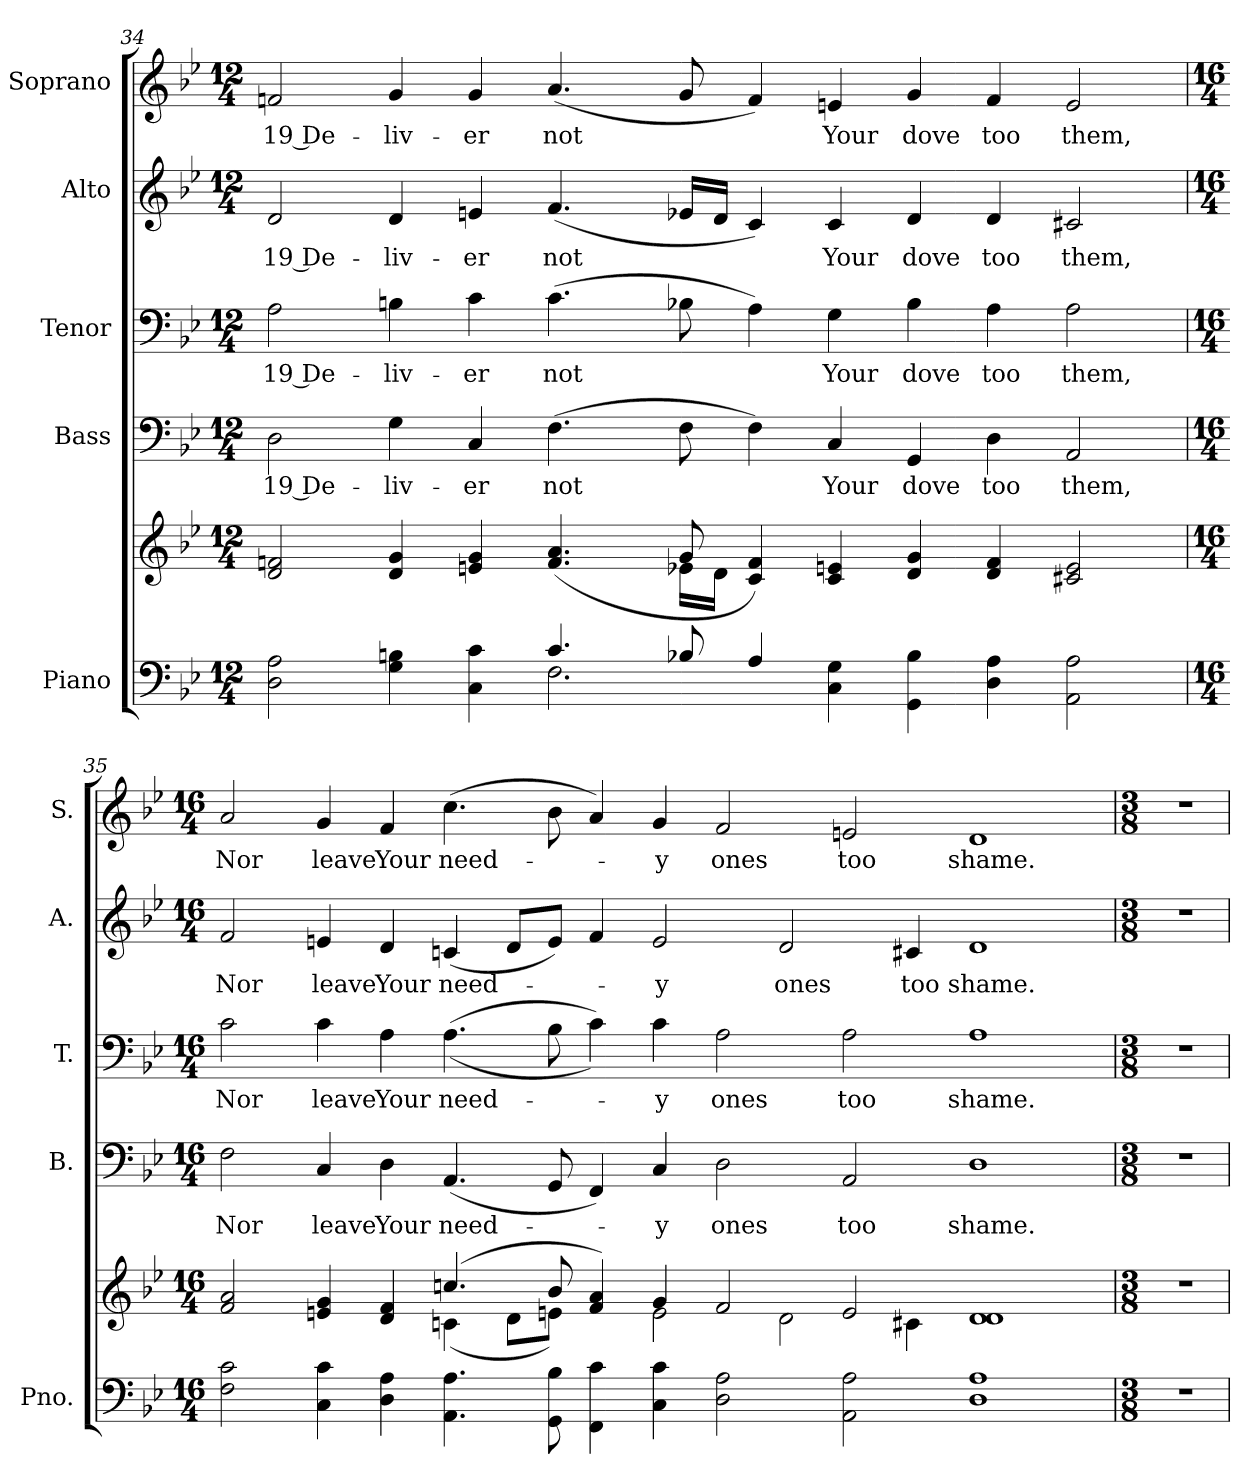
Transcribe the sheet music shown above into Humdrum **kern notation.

**kern	**kern	**kern	**text	**kern	**text	**kern	**text	**kern	**text
*part5	*part5	*part4	*part4	*part3	*part3	*part2	*part2	*part1	*part1
*staff6	*staff5	*staff4	*staff4	*staff3	*staff3	*staff2	*staff2	*staff1	*staff1
*I"Piano	*	*I"Bass	*	*I"Tenor	*	*I"Alto	*	*I"Soprano	*
*I'Pno.	*	*I'B.	*	*I'T.	*	*I'A.	*	*I'S.	*
!!LO:PB:g=z
*clefF4	*clefG2	*clefF4	*	*clefF4	*	*clefG2	*	*clefG2	*
*k[b-e-]	*k[b-e-]	*k[b-e-]	*	*k[b-e-]	*	*k[b-e-]	*	*k[b-e-]	*
*B-:	*B-:	*B-:	*	*B-:	*	*B-:	*	*B-:	*
*M12/4	*M12/4	*M12/4	*	*M12/4	*	*M12/4	*	*M12/4	*
=34	=34	=34	=34	=34	=34	=34	=34	=34	=34
*^	*^	*	*	*	*	*	*	*	*
!	!	!	!	!	!LO:LY:b:color=#000000	!	!	!	!	!	!
!	!	!	!	!	!	!	!LO:LY:b:color=#000000	!	!	!	!
!	!	!	!	!	!	!	!	!	!LO:LY:b:color=#000000	!	!
!	!	!	!	!	!	!	!	!	!	!	!LO:LY:b:color=#000000
2Di\ 2Ai	1ryy	2di/ 2fni	1ryy	2Di\	19 De-	2Ai\	19 De-	2di/	19 De-	2fni/	19 De-
!	!	!	!	!	!LO:LY:b:color=#000000	!	!	!	!	!	!
!	!	!	!	!	!	!	!LO:LY:b:color=#000000	!	!	!	!
!	!	!	!	!	!	!	!	!	!LO:LY:b:color=#000000	!	!
!	!	!	!	!	!	!	!	!	!	!	!LO:LY:b:color=#000000
4Gi\ 4Bni	.	4di/ 4gi	.	4Gi\	-liv-	4Bni\	-liv-	4di/	-liv-	4gi/	-liv-
!	!	!	!	!	!LO:LY:b:color=#000000	!	!	!	!	!	!
!	!	!	!	!	!	!	!LO:LY:b:color=#000000	!	!	!	!
!	!	!	!	!	!	!	!	!	!LO:LY:b:color=#000000	!	!
!	!	!	!	!	!	!	!	!	!	!	!LO:LY:b:color=#000000
4Ci\ 4ci	.	4eni/ 4gi	.	4Ci/	-er	4ci\	-er	4eni/	-er	4gi/	-er
!	!	!	!	!	!LO:LY:b:color=#000000	!	!	!	!	!	!
!	!	!	!	!	!	!	!LO:LY:b:color=#000000	!	!	!	!
!	!	!	!	!	!	!	!	!	!LO:LY:b:color=#000000	!	!
!	!	!	!	!	!	!	!	!	!	!	!LO:LY:b:color=#000000
4.ci/	2.Fi\	(4.fi/ 4.ai	4ryy	(4.Fi\	not	(4.ci\	not	(4.fi/	not	(4.ai/	not
.	.	.	8ryy	.	.	.	.	.	.	.	.
8B-Xi/	.	8gi/	16e-Xi\LL	8Fi\	.	8B-Xi\	.	16e-Xi/LL	.	8gi/	.
.	.	.	16di\JJ	.	.	.	.	16di/JJ	.	.	.
4Ai/	.	4ci/ 4fi)	2ryy	4Fi\)	.	4Ai\)	.	4ci/)	.	4fi/)	.
!	!	!	!	!	!LO:LY:b:color=#000000	!	!	!	!	!	!
!	!	!	!	!	!	!	!LO:LY:b:color=#000000	!	!	!	!
!	!	!	!	!	!	!	!	!	!LO:LY:b:color=#000000	!	!
!	!	!	!	!	!	!	!	!	!	!	!LO:LY:b:color=#000000
4Ci\ 4Gi	4ryy	4ci/ 4eni	.	4Ci/	Your	4Gi\	Your	4ci/	Your	4eni/	Your
!	!	!	!	!	!LO:LY:b:color=#000000	!	!	!	!	!	!
!	!	!	!	!	!	!	!LO:LY:b:color=#000000	!	!	!	!
!	!	!	!	!	!	!	!	!	!LO:LY:b:color=#000000	!	!
!	!	!	!	!	!	!	!	!	!	!	!LO:LY:b:color=#000000
4GGi\ 4B-i	1ryy	4di/ 4gi	1ryy	4GGi/	dove	4B-i\	dove	4di/	dove	4gi/	dove
!	!	!	!	!	!LO:LY:b:color=#000000	!	!	!	!	!	!
!	!	!	!	!	!	!	!LO:LY:b:color=#000000	!	!	!	!
!	!	!	!	!	!	!	!	!	!LO:LY:b:color=#000000	!	!
!	!	!	!	!	!	!	!	!	!	!	!LO:LY:b:color=#000000
4Di\ 4Ai	.	4di/ 4fi	.	4Di\	too	4Ai\	too	4di/	too	4fi/	too
!	!	!	!	!	!LO:LY:b:color=#000000	!	!	!	!	!	!
!	!	!	!	!	!	!	!LO:LY:b:color=#000000	!	!	!	!
!	!	!	!	!	!	!	!	!	!LO:LY:b:color=#000000	!	!
!	!	!	!	!	!	!	!	!	!	!	!LO:LY:b:color=#000000
2AAi\ 2Ai	.	2c#Xi/ 2ei	.	2AAi/	them,	2Ai\	them,	2c#Xi/	them,	2ei/	them,
*v	*v	*	*	*	*	*	*	*	*	*	*
!!LO:PB:g=z
=35	=35	=35	=35	=35	=35	=35	=35	=35	=35	=35
*M16/4	*M16/4	*	*M16/4	*	*M16/4	*	*M16/4	*	*M16/4	*
!	!	!	!	!LO:LY:b:color=#000000	!	!	!	!	!	!
!	!	!	!	!	!	!LO:LY:b:color=#000000	!	!	!	!
!	!	!	!	!	!	!	!	!LO:LY:b:color=#000000	!	!
!	!	!	!	!	!	!	!	!	!	!LO:LY:b:color=#000000
2Fi\ 2ci	2fi/ 2ai	1ryy	2Fi\	Nor	2ci\	Nor	2fi/	Nor	2ai/	Nor
!	!	!	!	!LO:LY:b:color=#000000	!	!	!	!	!	!
!	!	!	!	!	!	!LO:LY:b:color=#000000	!	!	!	!
!	!	!	!	!	!	!	!	!LO:LY:b:color=#000000	!	!
!	!	!	!	!	!	!	!	!	!	!LO:LY:b:color=#000000
4Ci\ 4ci	4eni/ 4gi	.	4Ci/	leave	4ci\	leave	4eni/	leave	4gi/	leave
!	!	!	!	!LO:LY:b:color=#000000	!	!	!	!	!	!
!	!	!	!	!	!	!LO:LY:b:color=#000000	!	!	!	!
!	!	!	!	!	!	!	!	!LO:LY:b:color=#000000	!	!
!	!	!	!	!	!	!	!	!	!	!LO:LY:b:color=#000000
4Di\ 4Ai	4di/ 4fi	.	4Di\	Your	4Ai\	Your	4di/	Your	4fi/	Your
!	!	!	!	!LO:LY:b:color=#000000	!	!	!	!	!	!
!	!	!	!	!	!	!LO:LY:b:color=#000000	!	!	!	!
!	!	!	!	!	!	!	!	!LO:LY:b:color=#000000	!	!
!	!	!	!	!	!	!	!	!	!	!LO:LY:b:color=#000000
4.AAi\ 4.Ai	(4.ccni/	(4cni\	(4.AAi/	need-	((4.Ai\	need-	(4cni/	need-	(4.cci\	need-
.	.	8di\L	.	.	.	.	8di/L	.	.	.
8GGi\ 8B-i	8b-i/	8eni\J)	8GGi/	.	8B-i\	.	8ei/J)	.	8b-i\	.
4FFi\ 4ci	4fi/ 4ai)	4ryy	4FFi/)	.	4ci\))	.	4fi/	.	4ai/)	.
!	!	!	!	!LO:LY:b:color=#000000	!	!	!	!	!	!
!	!	!	!	!	!	!LO:LY:b:color=#000000	!	!	!	!
!	!	!	!	!	!	!	!	!LO:LY:b:color=#000000	!	!
!	!	!	!	!	!	!	!	!	!	!LO:LY:b:color=#000000
4Ci\ 4ci	4gi/	2ei\	4Ci/	-y	4ci\	-y	2ei/	-y	4gi/	-y
!	!	!	!	!LO:LY:b:color=#000000	!	!	!	!	!	!
!	!	!	!	!	!	!LO:LY:b:color=#000000	!	!	!	!
!	!	!	!	!	!	!	!	!	!	!LO:LY:b:color=#000000
2Di\ 2Ai	2fi/	.	2Di\	ones	2Ai\	ones	.	.	2fi/	ones
!	!	!	!	!	!	!	!	!LO:LY:b:color=#000000	!	!
.	.	2di\	.	.	.	.	2di/	ones	.	.
!	!	!	!	!LO:LY:b:color=#000000	!	!	!	!	!	!
!	!	!	!	!	!	!LO:LY:b:color=#000000	!	!	!	!
!	!	!	!	!	!	!	!	!	!	!LO:LY:b:color=#000000
2AAi\ 2Ai	2ei/	.	2AAi/	too	2Ai\	too	.	.	2eni/	too
!	!	!	!	!	!	!	!	!LO:LY:b:color=#000000	!	!
.	.	4c#Xi\	.	.	.	.	4c#Xi/	too	.	.
!	!	!	!	!LO:LY:b:color=#000000	!	!	!	!	!	!
!	!	!	!	!	!	!LO:LY:b:color=#000000	!	!	!	!
!	!	!	!	!	!	!	!	!LO:LY:b:color=#000000	!	!
!	!	!	!	!	!	!	!	!	!	!LO:LY:b:color=#000000
1Di 1Ai	1di 1di	1ryy	1Di	shame.	1Ai	shame.	1di	shame.	1di	shame.
*	*v	*v	*	*	*	*	*	*	*	*
!!LO:PB:g=z
=36	=36	=36	=36	=36	=36	=36	=36	=36	=36
*M3/8	*M3/8	*M3/8	*	*M3/8	*	*M3/8	*	*M3/8	*
*	*^	*	*	*	*	*	*	*	*
!LO:N:vis=1	!LO:N:vis=1	!	!LO:N:vis=1	!	!LO:N:vis=1	!	!LO:N:vis=1	!	!LO:N:vis=1	!
*	*v	*v	*	*	*	*	*	*	*	*
4.r	4.r	4.r	.	4.r	.	4.r	.	4.r	.
=	=	=	=	=	=	=	=	=	=
*-	*-	*-	*-	*-	*-	*-	*-	*-	*-
